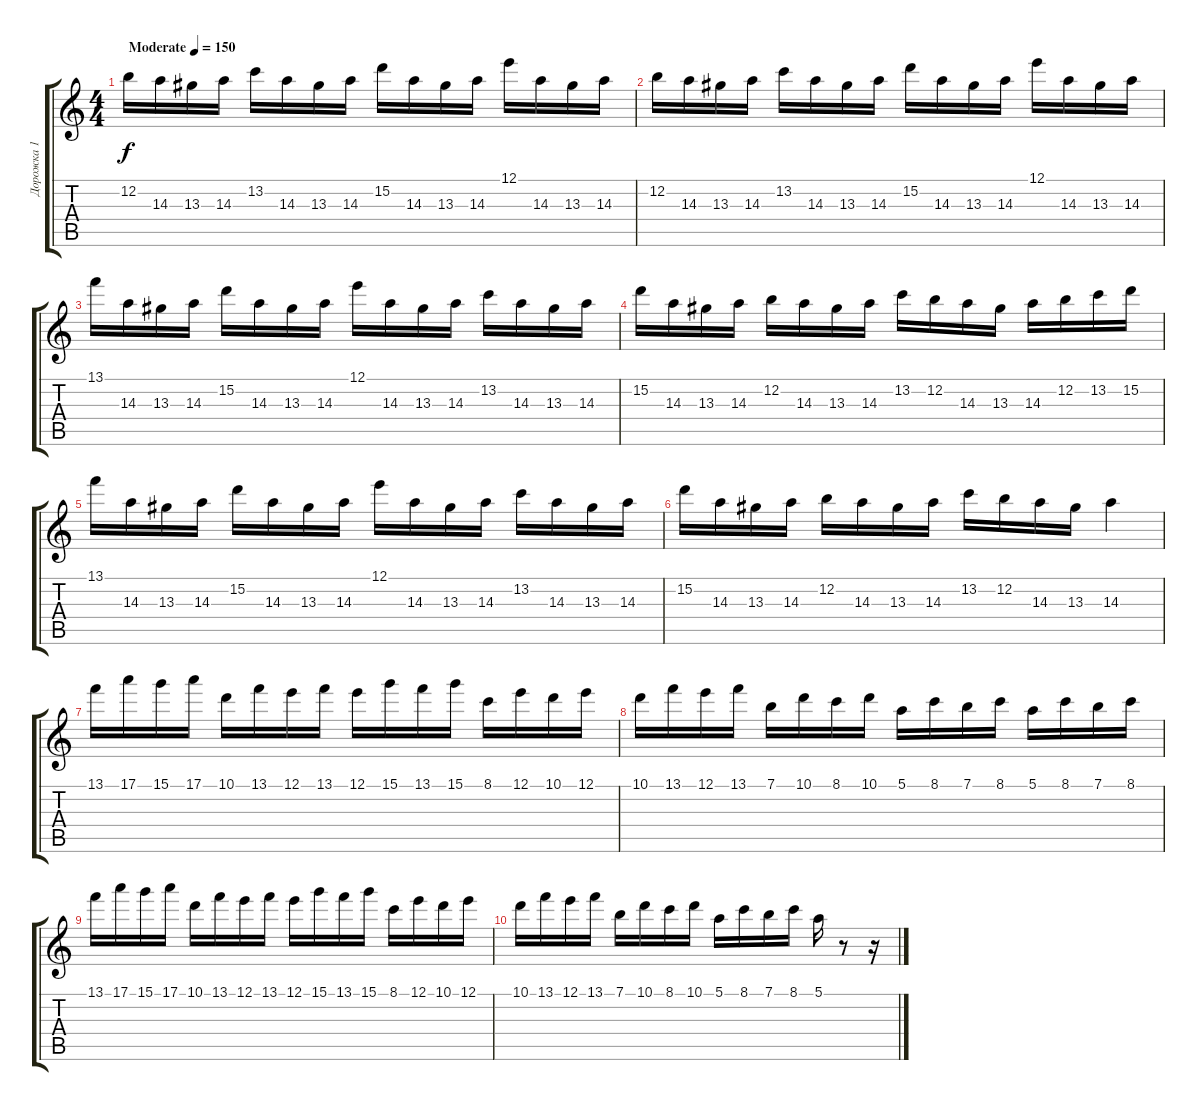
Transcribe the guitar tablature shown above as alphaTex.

\track ("Дорожка 1" "Дорожка 1") {instrument overdrivenguitar}
\staff {score tabs}
\tuning (E4 B3 G3 D3 A2 E2) {hide}
\ts (4 4)
\tempo (150 "Moderate")
\clef g2
\ks c
12.2.16{dy f instrument overdrivenguitar} 14.3.16 13.3.16 14.3.16 13.2.16 14.3.16 13.3.16 14.3.16 15.2.16 14.3.16 13.3.16 14.3.16 12.1.16 14.3.16 13.3.16 14.3.16 |
12.2.16 14.3.16 13.3.16 14.3.16 13.2.16 14.3.16 13.3.16 14.3.16 15.2.16 14.3.16 13.3.16 14.3.16 12.1.16 14.3.16 13.3.16 14.3.16 |
13.1.16 14.3.16 13.3.16 14.3.16 15.2.16 14.3.16 13.3.16 14.3.16 12.1.16 14.3.16 13.3.16 14.3.16 13.2.16 14.3.16 13.3.16 14.3.16 |
15.2.16 14.3.16 13.3.16 14.3.16 12.2.16 14.3.16 13.3.16 14.3.16 13.2.16 12.2.16 14.3.16 13.3.16 14.3.16 12.2.16 13.2.16 15.2.16 |
13.1.16 14.3.16 13.3.16 14.3.16 15.2.16 14.3.16 13.3.16 14.3.16 12.1.16 14.3.16 13.3.16 14.3.16 13.2.16 14.3.16 13.3.16 14.3.16 |
15.2.16 14.3.16 13.3.16 14.3.16 12.2.16 14.3.16 13.3.16 14.3.16 13.2.16 12.2.16 14.3.16 13.3.16 14.3.4 |
13.1.16 17.1.16 15.1.16 17.1.16 10.1.16 13.1.16 12.1.16 13.1.16 12.1.16 15.1.16 13.1.16 15.1.16 8.1.16 12.1.16 10.1.16 12.1.16 |
10.1.16 13.1.16 12.1.16 13.1.16 7.1.16 10.1.16 8.1.16 10.1.16 5.1.16 8.1.16 7.1.16 8.1.16 5.1.16 8.1.16 7.1.16 8.1.16 |
13.1.16 17.1.16 15.1.16 17.1.16 10.1.16 13.1.16 12.1.16 13.1.16 12.1.16 15.1.16 13.1.16 15.1.16 8.1.16 12.1.16 10.1.16 12.1.16 |
10.1.16 13.1.16 12.1.16 13.1.16 7.1.16 10.1.16 8.1.16 10.1.16 5.1.16 8.1.16 7.1.16 8.1.16 5.1.16 r.8 r.16
